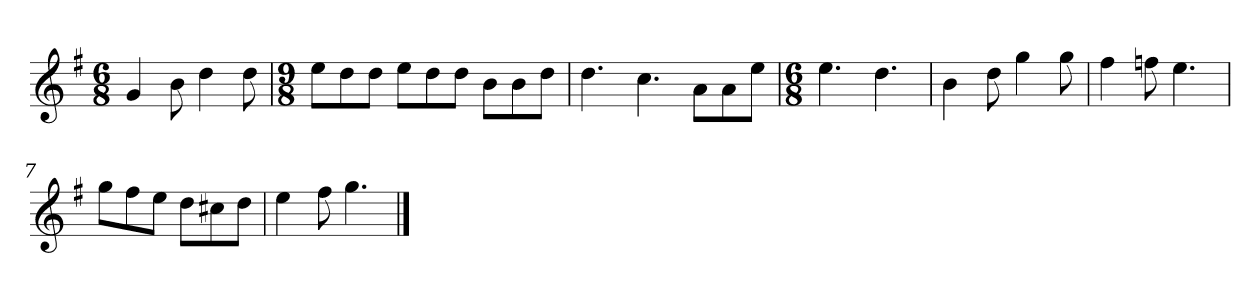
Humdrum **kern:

**kern
*part1
*staff1
*k[f#]
*M6/8
*MM120
=1
4g
8b
4dd
8dd
=2
*M9/8
8eeL
8dd
8ddJ
8eeL
8dd
8ddJ
8bL
8b
8ddJ
=3
4.dd
4.cc
8aL
8a
8eeJ
=4
*M6/8
4.ee
4.dd
=5
4b
8dd
4gg
8gg
=6
4ff#
8ffn
4.ee
=7
8ggL
8ff#
8eeJ
8ddL
8cc#X
8ddJ
=8
4ee
8ff#
4.gg
==
*-
